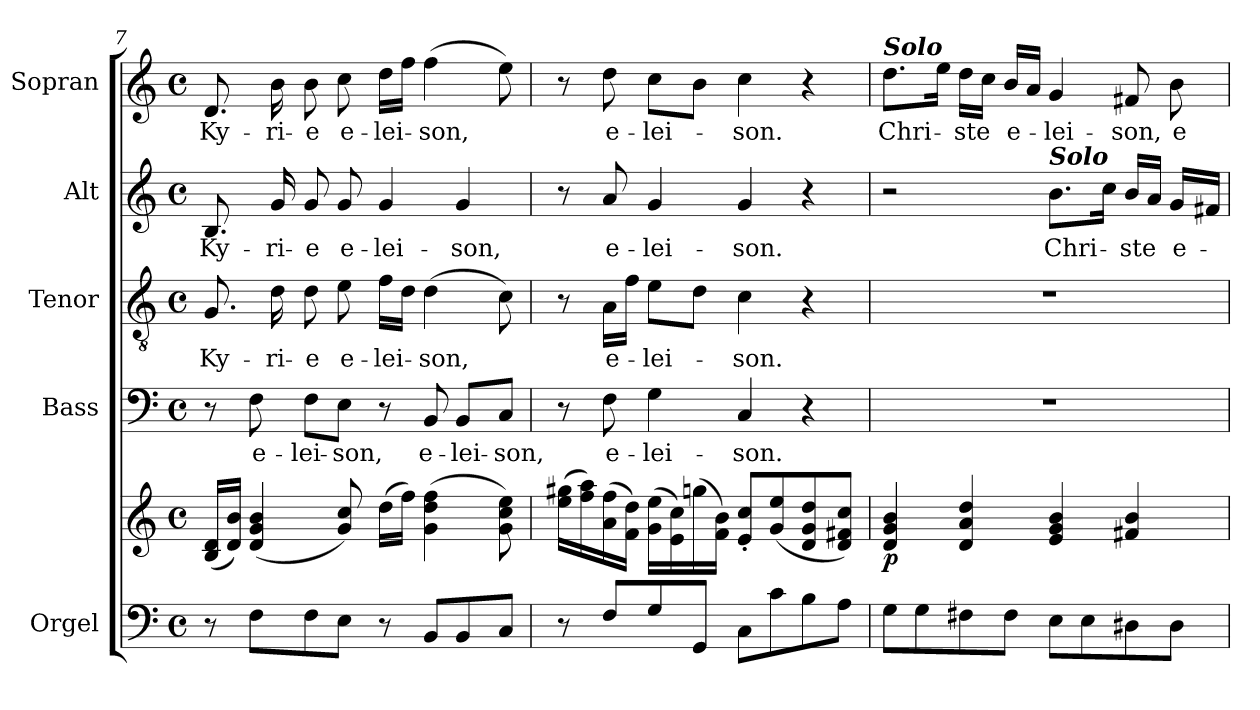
**kern	**kern	**dynam	**kern	**text	**kern	**text	**kern	**text	**kern	**text
*part5	*part5	*part5	*part4	*part4	*part3	*part3	*part2	*part2	*part1	*part1
*staff6	*staff5	*staff5/6	*staff4	*staff4	*staff3	*staff3	*staff2	*staff2	*staff1	*staff1
*I"Orgel	*	*	*I"Bass	*	*I"Tenor	*	*I"Alt	*	*I"Sopran	*
*	*	*	*I'B.	*	*I'T.	*	*I'A.	*	*I'S.	*
!!LO:PB:g=z
*clefF4	*clefG2	*	*clefF4	*	*clefGv2	*	*clefG2	*	*clefG2	*
*k[]	*k[]	*	*k[]	*	*k[]	*	*k[]	*	*k[]	*
*C:	*C:	*	*C:	*	*C:	*	*C:	*	*C:	*
*M4/4	*M4/4	*	*M4/4	*	*M4/4	*	*M4/4	*	*M4/4	*
*met(c)	*met(c)	*	*met(c)	*	*met(c)	*	*met(c)	*	*met(c)	*
=7	=7	=7	=7	=7	=7	=7	=7	=7	=7	=7
!	!	!	!	!	!	!LO:LY:b	!	!LO:LY:b	!	!LO:LY:b
8r	(<16B/ 16d/LL	.	8r	.	8.G/	Ky-	8.B/	Ky-	8.d/	Ky-
.	16d/ 16b/JJ)	.	.	.	.	.	.	.	.	.
!	!	!	!	!LO:LY:b	!	!	!	!	!	!
8F\L	(<4d/ 4g/ 4b/	.	8F\	e-	.	.	.	.	.	.
!	!	!	!	!	!	!LO:LY:b	!	!LO:LY:b	!	!LO:LY:b
.	.	.	.	.	16d\	-ri-	16g/	-ri-	16b\	-ri-
!	!	!	!	!LO:LY:b	!	!LO:LY:b	!	!LO:LY:b	!	!LO:LY:b
8F\	.	.	8F\L	-lei-	8d\	-e	8g/	-e	8b\	-e
!	!	!	!	!LO:LY:b	!	!LO:LY:b	!	!LO:LY:b	!	!LO:LY:b
8E\J	8g/ 8cc/)	.	8E\J	-son,	8e\	e-	8g/	e-	8cc\	e-
!	!	!	!	!	!	!LO:LY:b	!	!LO:LY:b	!	!LO:LY:b
8r	(>16dd\LL	.	8r	.	16f\LL	-lei-	4g/	-lei-	16dd\LL	-lei-
.	16ff\JJ)	.	.	.	16d\JJ	.	.	.	16ff\JJ	.
!	!	!	!	!LO:LY:b	!	!LO:LY:b	!	!	!	!LO:LY:b
8BB/L	(>4g\ 4dd\ 4ff\	.	8BB/	e-	(>4d\	-son,	.	.	(>4ff\	-son,
!	!	!	!	!LO:LY:b	!	!	!	!LO:LY:b	!	!
8BB/	.	.	8BB/L	-lei-	.	.	4g/	-son,	.	.
!	!	!	!	!LO:LY:b	!	!	!	!	!	!
8C/J	8g\ 8cc\ 8ee\)	.	8C/J	-son,	8c\)	.	.	.	8ee\)	.
=8	=8	=8	=8	=8	=8	=8	=8	=8	=8	=8
8r	(>16ee\ 16gg#X\LL	.	8r	.	8r	.	8r	.	8r	.
.	16ff\ 16aa\)	.	.	.	.	.	.	.	.	.
!	!	!	!	!LO:LY:b	!	!LO:LY:b	!	!LO:LY:b	!	!LO:LY:b
8F/L	(>16a\ 16ff\	.	8F\	e-	16A\LL	e-	8a/	e-	8dd\	e-
.	16f\ 16dd\JJ)	.	.	.	16f\JJ	.	.	.	.	.
!	!	!	!	!LO:LY:b	!	!LO:LY:b	!	!LO:LY:b	!	!LO:LY:b
8G/	(>16g\ 16ee\LL	.	4G\	-lei-	8e\L	-lei-	4g/	-lei-	8cc\L	-lei-
.	16e\ 16cc\)	.	.	.	.	.	.	.	.	.
8GG/J	(>16ggn\	.	.	.	8d\J	.	.	.	8b\J	.
.	16f\ 16b\JJ)	.	.	.	.	.	.	.	.	.
!	!	!	!	!LO:LY:b	!	!LO:LY:b	!	!LO:LY:b	!	!LO:LY:b
8C\L	8e/'< 8cc/'<L	.	4C/	-son.	4c\	-son.	4g/	-son.	4cc\	-son.
8c\	(<8g/ 8ee/	.	.	.	.	.	.	.	.	.
8B\	8d/ 8g/ 8dd/	.	4r	.	4r	.	4r	.	4r	.
8A\J	8d/ 8f#X/ 8cc/J)	.	.	.	.	.	.	.	.	.
=9	=9	=9	=9	=9	=9	=9	=9	=9	=9	=9
!	!	!	!	!	!	!	!	!	!LO:TX:a:Bi:t=Solo	!
!	!	!LO:DY:b	!	!	!	!	!	!	!	!LO:LY:b
8G\L	4d/ 4g/ 4b/	p	1r	.	1r	.	2r	.	8.dd\L	Chri-
8G\	.	.	.	.	.	.	.	.	.	.
.	.	.	.	.	.	.	.	.	16ee\Jk	.
!	!	!	!	!	!	!	!	!	!	!LO:LY:b
8F#X\	4d/ 4a/ 4dd/	.	.	.	.	.	.	.	16dd\LL	-ste
.	.	.	.	.	.	.	.	.	16cc\JJ	.
!	!	!	!	!	!	!	!	!	!	!LO:LY:b
8F#\J	.	.	.	.	.	.	.	.	16b/LL	e-
.	.	.	.	.	.	.	.	.	16a/JJ	.
!	!	!	!	!	!	!	!LO:TX:a:Bi:t=Solo	!	!	!
!	!	!	!	!	!	!	!	!LO:LY:b	!	!LO:LY:b
8E\L	4e/ 4g/ 4b/	.	.	.	.	.	8.b\L	Chri-	4g/	-lei-
8E\	.	.	.	.	.	.	.	.	.	.
.	.	.	.	.	.	.	16cc\Jk	.	.	.
!	!	!	!	!	!	!	!	!LO:LY:b	!	!LO:LY:b
8D#X\	4f#X/ 4b/	.	.	.	.	.	16b/LL	-ste	8f#X/	-son,
.	.	.	.	.	.	.	16a/JJ	.	.	.
!	!	!	!	!	!	!	!	!LO:LY:b	!	!LO:LY:b
8D#\J	.	.	.	.	.	.	16g/LL	e-	8b\	e-
.	.	.	.	.	.	.	16f#X/JJ	.	.	.
=	=	=	=	=	=	=	=	=	=	=
*-	*-	*-	*-	*-	*-	*-	*-	*-	*-	*-
